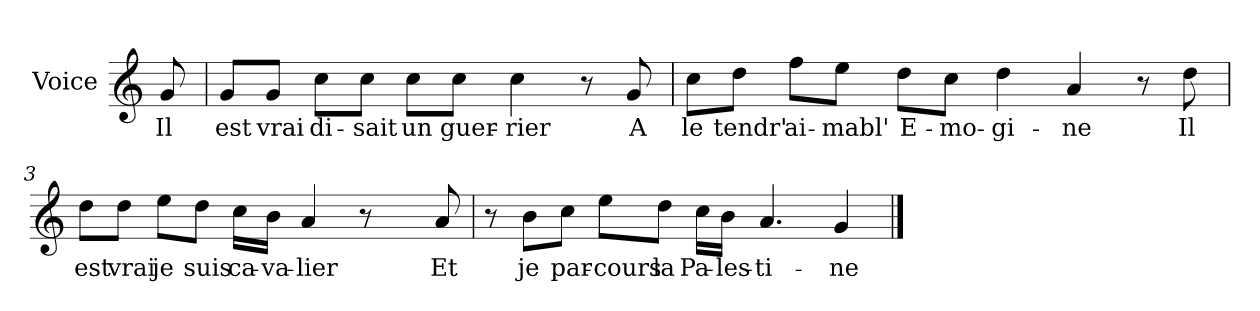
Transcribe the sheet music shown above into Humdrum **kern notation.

**kern	**text
*part1	*part1
*staff1	*staff1
*I"Voice	*
*I'V	*
*clefG2	*
*k[]	*
*C:	*
=	=
8g/	Il
=1	=1
8g/L	est
8g/J	vrai
8cc\L	di-
8cc\J	-sait
8cc\L	un
8cc\J	guer-
4cc\	-rier
8r	.
8g/	A
=2	=2
8cc\L	le
8dd\J	tendr'
8ff\L	ai-
8ee\J	-mabl'
8dd\L	E-
8cc\J	-mo-
4dd\	-gi-
4a/	-ne
8r	.
8dd\	Il
!!LO:LB:g=z
=3	=3
8dd\L	est
8dd\J	vrai
8ee\L	je
8dd\J	suis
16cc\LL	ca-
16b\JJ	-va-
4a/	-lier
8r	.
8ryy	.
8a/	Et
=4	=4
8r	.
8b\L	je
8cc\J	par-
8ee\L	-cours
8dd\J	la
16cc\LL	Pa-
16b\JJ	-les-
4.a/	-ti-
4g/	-ne
==	==
*-	*-
